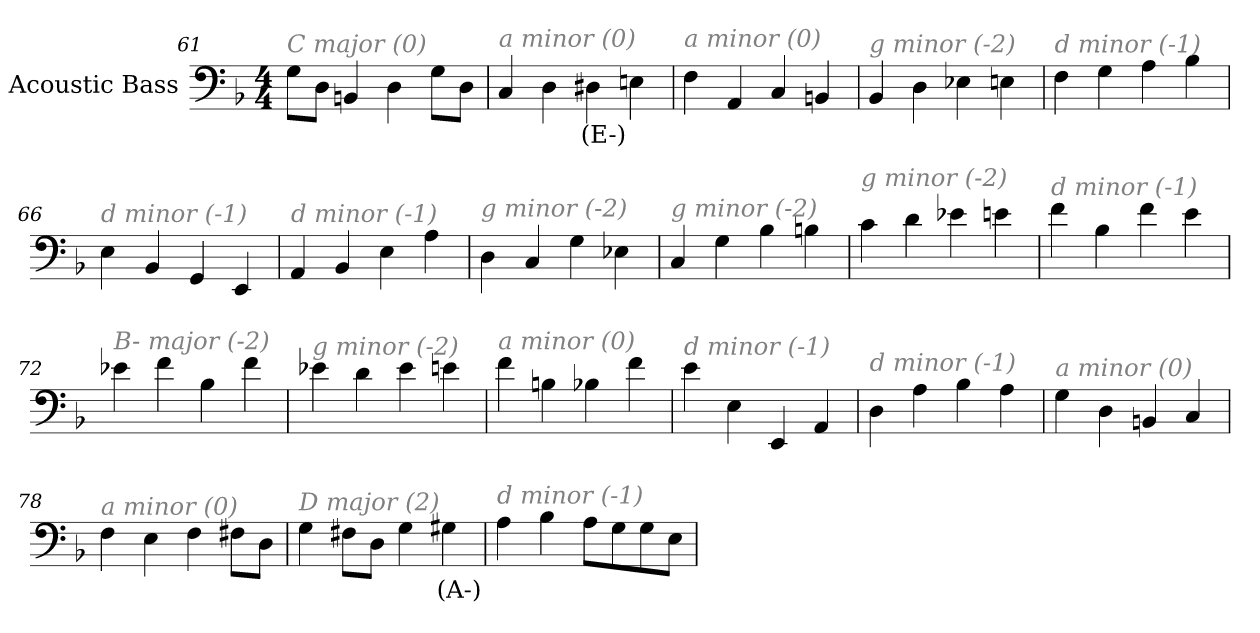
**kern	**text
*part1	*part1
*staff1	*staff1
*I"Acoustic Bass	*
*clefF4	*
*ITrd7c12	*
*k[b-]	*
*F:	*
*M4/4	*
=61	=61
!LO:TX:i:color=#808080:t=C major (0)	!
8GGL	.
8DDJ	.
4BBBn	.
4DD	.
8GGL	.
8DDJ	.
=62	=62
!LO:TX:i:color=#808080:t=a minor (0)	!
4CC	.
4DD	.
4DD#Xi	(E-)
4EEn	.
=63	=63
!LO:TX:i:color=#808080:t=a minor (0)	!
4FF	.
4AAA	.
4CC	.
4BBBn	.
=64	=64
!LO:TX:i:color=#808080:t=g minor (-2)	!
4BBB-	.
4DD	.
4EE-X	.
4EEn	.
=65	=65
!LO:TX:i:color=#808080:t=d minor (-1)	!
4FF	.
4GG	.
4AA	.
4BB-	.
=66	=66
!LO:TX:i:color=#808080:t=d minor (-1)	!
4EE	.
4BBB-	.
4GGG	.
4EEE	.
=67	=67
!LO:TX:i:color=#808080:t=d minor (-1)	!
4AAA	.
4BBB-	.
4EE	.
4AA	.
=68	=68
!LO:TX:i:color=#808080:t=g minor (-2)	!
4DD	.
4CC	.
4GG	.
4EE-X	.
=69	=69
!LO:TX:i:color=#808080:t=g minor (-2)	!
4CC	.
4GG	.
4BB-	.
4BBn	.
=70	=70
!LO:TX:i:color=#808080:t=g minor (-2)	!
4C	.
4D	.
4E-X	.
4En	.
=71	=71
!LO:TX:i:color=#808080:t=d minor (-1)	!
4F	.
4BB-	.
4F	.
4E	.
=72	=72
!LO:TX:i:color=#808080:t=B- major (-2)	!
4E-X	.
4F	.
4BB-	.
4F	.
=73	=73
!LO:TX:i:color=#808080:t=g minor (-2)	!
4E-X	.
4D	.
4E-	.
4En	.
=74	=74
!LO:TX:i:color=#808080:t=a minor (0)	!
4F	.
4BBn	.
4BB-X	.
4F	.
=75	=75
!LO:TX:i:color=#808080:t=d minor (-1)	!
4E	.
4EE	.
4EEE	.
4AAA	.
=76	=76
!LO:TX:i:color=#808080:t=d minor (-1)	!
4DD	.
4AA	.
4BB-	.
4AA	.
=77	=77
!LO:TX:i:color=#808080:t=a minor (0)	!
4GG	.
4DD	.
4BBBn	.
4CC	.
=78	=78
!LO:TX:i:color=#808080:t=a minor (0)	!
4FF	.
4EE	.
4FF	.
8FF#XL	.
8DDJ	.
=79	=79
!LO:TX:i:color=#808080:t=D major (2)	!
4GG	.
8FF#XL	.
8DDJ	.
4GG	.
4GG#Xi	(A-)
=80	=80
!LO:TX:i:color=#808080:t=d minor (-1)	!
4AA	.
4BB-	.
8AAL	.
8GG	.
8GG	.
8EEJ	.
=	=
*-	*-
